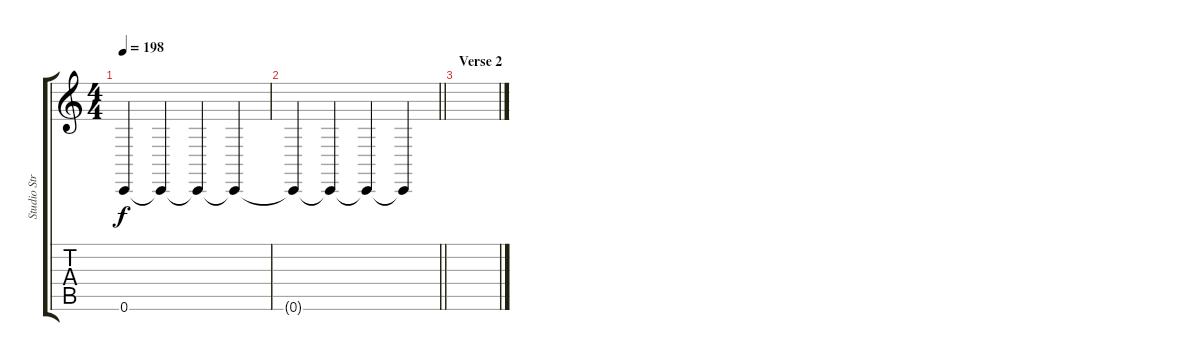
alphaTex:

\track ("Studio Strings" "Studio Str") {instrument synthstrings1}
\staff {score tabs}
\tuning (D4 A3 F3 C3 G2 C2) {hide}
\ts (4 4)
\tempo 198
\clef g2
\ks c
0.6{t}.4{dy f} 0.6{t}.4 0.6{t}.4 0.6{t}.4 |
\barLineRight lightlight
0.6{t}.4 0.6{t}.4 0.6{t}.4 0.6{t}.4 |
\section ("" "Verse 2")
